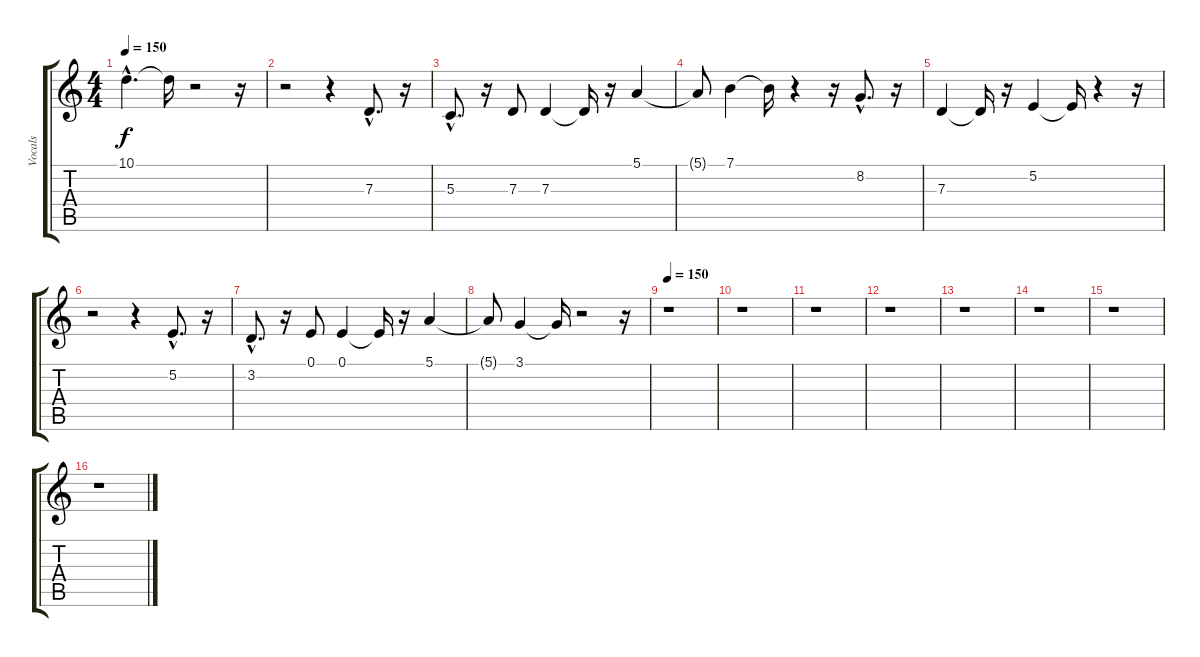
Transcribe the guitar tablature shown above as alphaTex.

\track ("Vocals" "Vocals") {instrument voiceoohs}
\staff {score tabs}
\tuning (E4 B3 G3 D3 A2 E2) {hide}
\ts (4 4)
\tempo 150
\clef g2
\ks c
10.1{hac}.4{d dy f} 10.1{t}.16 r.2 r.16 |
r.2 r.4 7.3{hac}.8{d} r.16 |
5.3{hac}.8{d} r.16 7.3.8 7.3.4 7.3{t}.16 r.16 5.1.4 |
5.1{t}.8 7.1.4 7.1{t}.16 r.4 r.16 8.2{hac}.8{d} r.16 |
7.3.4 7.3{t}.16 r.16 5.2.4 5.2{t}.16 r.4 r.16 |
r.2 r.4 5.2{hac}.8{d} r.16 |
3.2{hac}.8{d} r.16 0.1.8 0.1.4 0.1{t}.16 r.16 5.1.4 |
5.1{t}.8 3.1.4 3.1{t}.16 r.2 r.16 |
\tempo 150
r.1 |
r.1 |
r.1 |
r.1 |
r.1 |
r.1 |
r.1 |
r.1
